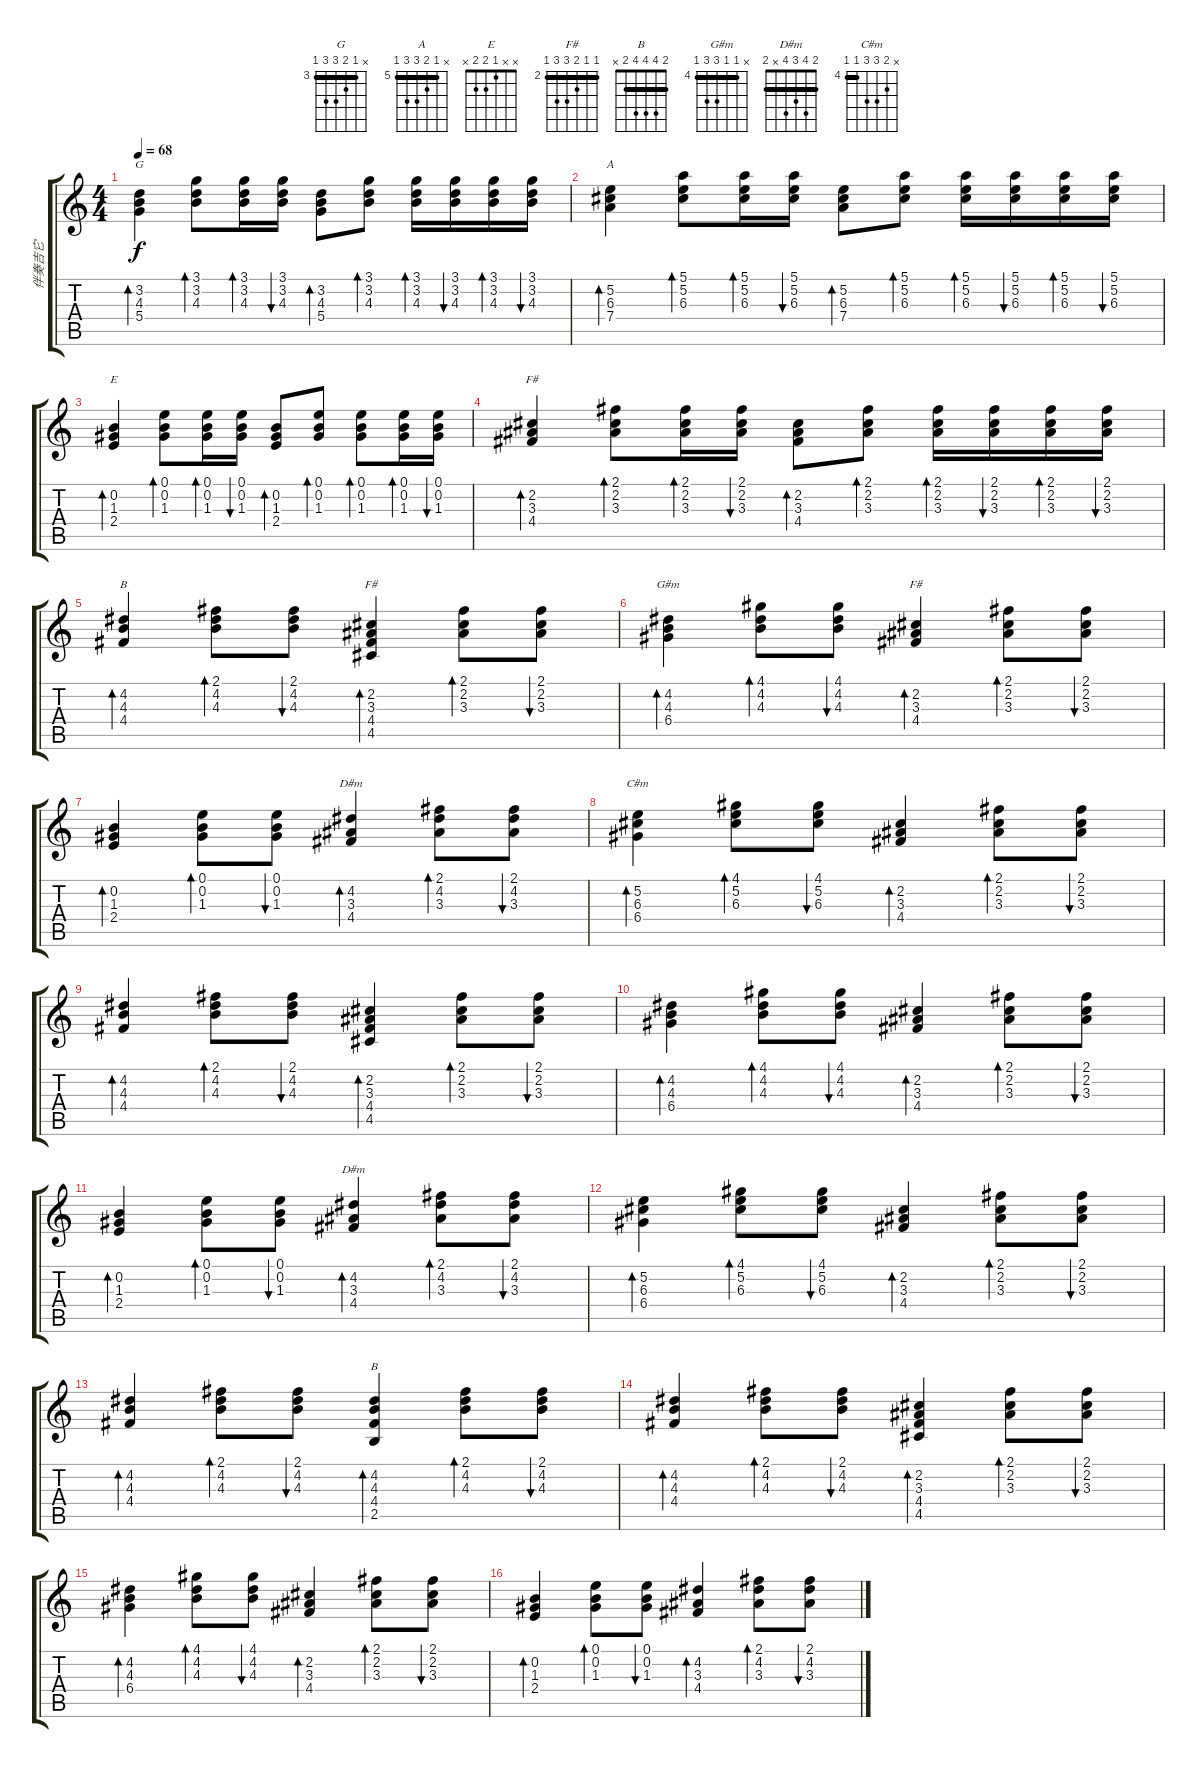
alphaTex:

\track ("伴奏吉它" "伴奏吉它") {instrument acousticguitarsteel}
\staff {score tabs}
\tuning (E4 B3 G3 D3 A2 E2) {hide}
\chord ("G" x 3 4 5 5 3) {firstfret 3 barre 3}
\chord ("A" x 5 6 7 7 5) {firstfret 5 barre 5}
\chord ("E" x x 1 2 2 x)
\chord ("F#" x 2 3 4 4 2) {barre 2}
\chord ("B" 2 4 4 4 x 2) {barre 2}
\chord ("F#" x 2 3 4 4 x)
\chord ("G#m" x 4 4 6 6 4) {firstfret 4 barre 4}
\chord ("F#" 2 2 3 4 4 2) {firstfret 2 barre 2}
\chord ("D#m" 2 4 3 1 x x)
\chord ("C#m" x 5 6 6 4 4) {firstfret 4 barre 4}
\chord ("D#m" 2 4 3 4 x 2) {barre 2}
\chord ("B" 2 4 4 4 2 x) {barre 2}
\ts (4 4)
\tempo 68
\clef g2
\ks c
(3.2 4.3 5.4).4{bd 30 ch "G" dy f} (3.1 3.2 4.3).8{bd 30} (3.1 3.2 4.3).16{bd 30} (3.1 3.2 4.3).16{bu 30} (3.2 4.3 5.4).8{bd 30} (3.1 3.2 4.3).8{bd 30} (3.1 3.2 4.3).16{bd 30} (3.1 3.2 4.3).16{bu 30} (3.1 3.2 4.3).16{bd 30} (3.1 3.2 4.3).16{bu 30} |
(5.2 6.3 7.4).4{bd 30 ch "A"} (5.1 5.2 6.3).8{bd 30} (5.1 5.2 6.3).16{bd 30} (5.1 5.2 6.3).16{bu 30} (5.2 6.3 7.4).8{bd 30} (5.1 5.2 6.3).8{bd 30} (5.1 5.2 6.3).16{bd 30} (5.1 5.2 6.3).16{bu 30} (5.1 5.2 6.3).16{bd 30} (5.1 5.2 6.3).16{bu 30} |
(0.2 1.3 2.4).4{bd 30 ch "E"} (0.1 0.2 1.3).8{bd 30} (0.1 0.2 1.3).16{bd 30} (0.1 0.2 1.3).16{bu 30} (0.2 1.3 2.4).8{bd 30} (0.1 0.2 1.3).8{bd 30} (0.1 0.2 1.3).8{bd 30} (0.1 0.2 1.3).16{bd 30} (0.1 0.2 1.3).16{bu 30} |
(2.2 3.3 4.4).4{bd 30 ch "F#"} (2.1 2.2 3.3).8{bd 30} (2.1 2.2 3.3).16{bd 30} (2.1 2.2 3.3).16{bu 30} (2.2 3.3 4.4).8{bd 30} (2.1 2.2 3.3).8{bd 30} (2.1 2.2 3.3).16{bd 30} (2.1 2.2 3.3).16{bu 30} (2.1 2.2 3.3).16{bd 30} (2.1 2.2 3.3).16{bu 30} |
(4.2 4.3 4.4).4{bd 30 ch "B"} (2.1 4.2 4.3).8{bd 30} (2.1 4.2 4.3).8{bu 30} (2.2 3.3 4.4 4.5).4{bd 30 ch "F#"} (2.1 2.2 3.3).8{bd 30} (2.1 2.2 3.3).8{bu 30} |
(4.2 4.3 6.4).4{bd 30 ch "G#m"} (4.1 4.2 4.3).8{bd 30} (4.1 4.2 4.3).8{bu 30} (2.2 3.3 4.4).4{bd 30 ch "F#"} (2.1 2.2 3.3).8{bd 30} (2.1 2.2 3.3).8{bu 30} |
(0.2 1.3 2.4).4{bd 30} (0.1 0.2 1.3).8{bd 30} (0.1 0.2 1.3).8{bu 30} (4.2 3.3 4.4).4{bd 30 ch "D#m"} (2.1 4.2 3.3).8{bd 30} (2.1 4.2 3.3).8{bu 30} |
(5.2 6.3 6.4).4{bd 30 ch "C#m"} (4.1 5.2 6.3).8{bd 30} (4.1 5.2 6.3).8{bu 30} (2.2 3.3 4.4).4{bd 30} (2.1 2.2 3.3).8{bd 30} (2.1 2.2 3.3).8{bu 30} |
(4.2 4.3 4.4).4{bd 30} (2.1 4.2 4.3).8{bd 30} (2.1 4.2 4.3).8{bu 30} (2.2 3.3 4.4 4.5).4{bd 30} (2.1 2.2 3.3).8{bd 30} (2.1 2.2 3.3).8{bu 30} |
(4.2 4.3 6.4).4{bd 30} (4.1 4.2 4.3).8{bd 30} (4.1 4.2 4.3).8{bu 30} (2.2 3.3 4.4).4{bd 30} (2.1 2.2 3.3).8{bd 30} (2.1 2.2 3.3).8{bu 30} |
(0.2 1.3 2.4).4{bd 30} (0.1 0.2 1.3).8{bd 30} (0.1 0.2 1.3).8{bu 30} (4.2 3.3 4.4).4{bd 30 ch "D#m"} (2.1 4.2 3.3).8{bd 30} (2.1 4.2 3.3).8{bu 30} |
(5.2 6.3 6.4).4{bd 30} (4.1 5.2 6.3).8{bd 30} (4.1 5.2 6.3).8{bu 30} (2.2 3.3 4.4).4{bd 30} (2.1 2.2 3.3).8{bd 30} (2.1 2.2 3.3).8{bu 30} |
(4.2 4.3 4.4).4{bd 30} (2.1 4.2 4.3).8{bd 30} (2.1 4.2 4.3).8{bu 30} (4.2 4.3 4.4 2.5).4{bd 30 ch "B"} (2.1 4.2 4.3).8{bd 30} (2.1 4.2 4.3).8{bu 30} |
(4.2 4.3 4.4).4{bd 30} (2.1 4.2 4.3).8{bd 30} (2.1 4.2 4.3).8{bu 30} (2.2 3.3 4.4 4.5).4{bd 30} (2.1 2.2 3.3).8{bd 30} (2.1 2.2 3.3).8{bu 30} |
(4.2 4.3 6.4).4{bd 30} (4.1 4.2 4.3).8{bd 30} (4.1 4.2 4.3).8{bu 30} (2.2 3.3 4.4).4{bd 30} (2.1 2.2 3.3).8{bd 30} (2.1 2.2 3.3).8{bu 30} |
(0.2 1.3 2.4).4{bd 30} (0.1 0.2 1.3).8{bd 30} (0.1 0.2 1.3).8{bu 30} (4.2 3.3 4.4).4{bd 30} (2.1 4.2 3.3).8{bd 30} (2.1 4.2 3.3).8{bu 30}
